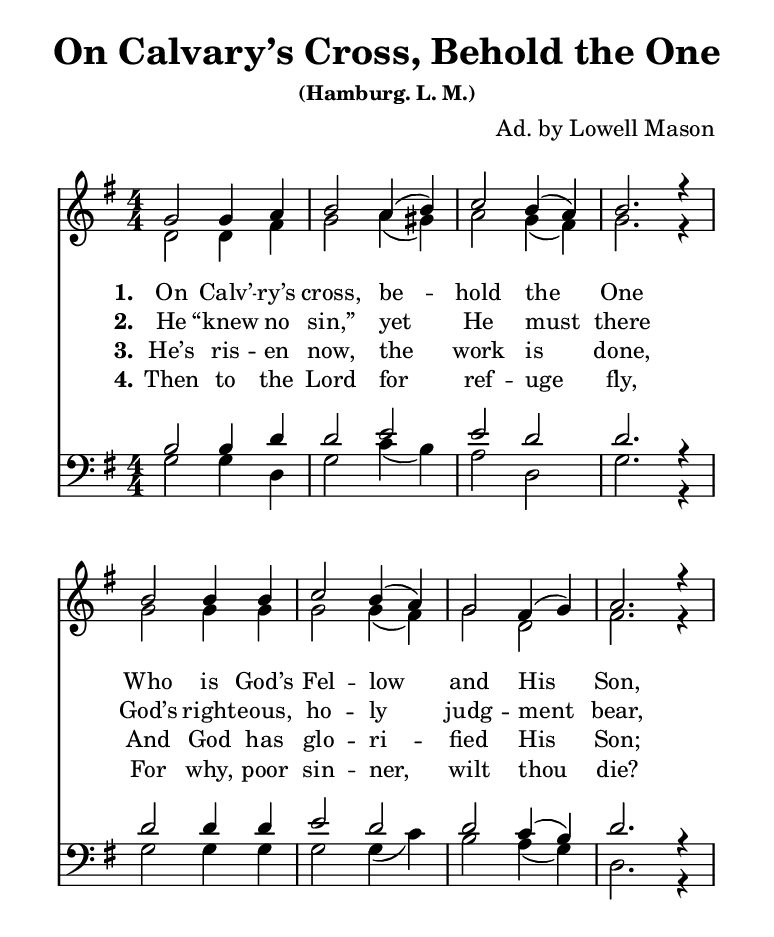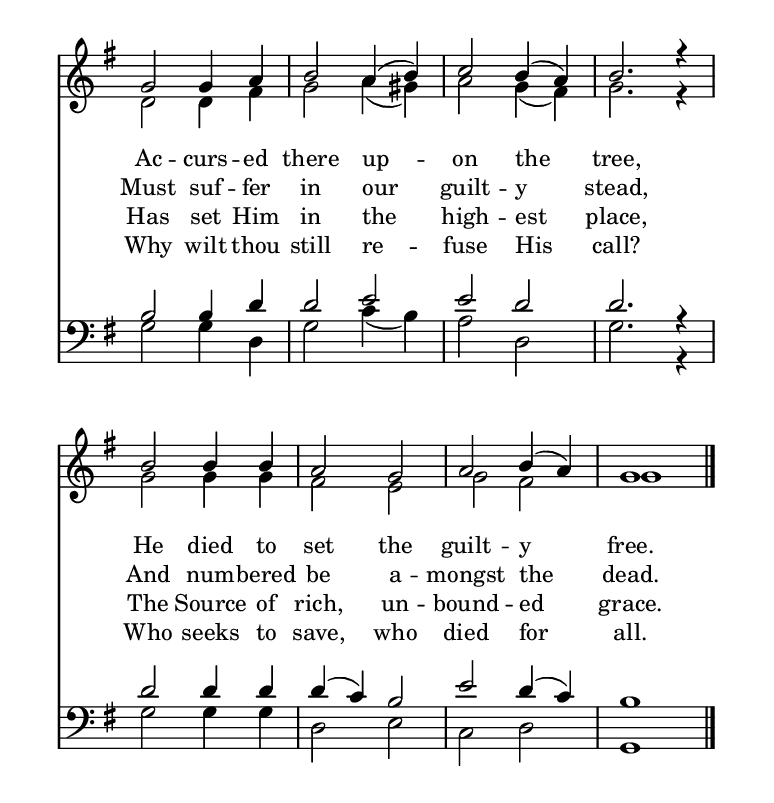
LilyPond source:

\include "common/global.ily"
\paper {
  \include "common/paper.ily"
  ragged-bottom = ##t
  ragged-last-bottom = ##t
  systems-per-page = ##f
  page-count = ##f
}

\header{
  title = "On Calvary’s Cross, Behold the One"
  subsubtitle = "(Hamburg. L. M.)"
  %meter = "L.M."
  %poet = ""
  composer = "Ad. by Lowell Mason"
  %copyright = ""
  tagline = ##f
}

patternA = { c2 c4 c4 | c2 c4( c4) | c2 c4( c4) | c2. c4 } % Line 1, 3 soprano / alto / bass, Line 2 soprano / bass
patternB = { c2 c4 c4 | c2 c4( c4) | c2 c2      | c2. c4 } % Line 2 alto, Line 1, 3 bass
patternC = { c2 c4 c4 | c2 c2      | c2 c2      | c1     } % Line 4 alto and bass
patternD = { c2 c4 c4 | c4( c4) c2 | c2 c4( c4) | c1     } % Line 4 tenor
patternE = { c2 c4 c4 | c2 c2      | c2 c4( c4) | c1     } % Line 4 soprano
patternF = { c2 c4 c4 | c2 c2      | c2 c2      | c2. c4 } % Line 1, 3 tenor
patternH = { c2 c4 c4 | c2 c2      | c2 c4( c4) | c2. c4 } % Line 2 tenor

global = {
  \include "common/overrides.ily"
  %\autoBeamOff
  \override Staff.TimeSignature.style = #'()
  \time 4/4
  \once \override Score.MetronomeMark.transparent = ##t
  \tempo 4 = 120
  \key g \major
  %\partial 4
  \autoBeamOff
}

notesSoprano = {
\global
\relative c'' {

  \changePitch \patternA { g g a | b a b | c b a   | b r }
  \changePitch \patternA { b b b | c b a | g fis g | a r }
  \changePitch \patternA { g g a | b a b | c b a   | b r }
  \changePitch \patternE { b b b | a g   | a b a   | g   }

  \bar "|."

}
}

notesAlto = {
\global
\relative e' {

  \changePitch \patternA { d d fis | g a gis | a g fis | g r   }
  \changePitch \patternB { g g g   | g g fis | g d     | fis r }
  \changePitch \patternA { d d fis | g a gis | a g fis | g r   }
  \changePitch \patternC { g g g   | fis e   | g fis   | g     }

}
}

notesTenor = {
\global
\relative a {

  \changePitch \patternF { b b d | d e   | e d   | d r }
  \changePitch \patternH { d d d | e d   | d c b | d r }
  \changePitch \patternF { b b d | d e   | e d   | d r }
  \changePitch \patternD { d d d | d c b | e d c | b   }

}
}

notesBass = {
\global
\relative f {

  \changePitch \patternB { g g d | g c b | a d,  | g r }
  \changePitch \patternA { g g g | g g c | b a g | d r }
  \changePitch \patternB { g g d | g c b | a d,  | g r }
  \changePitch \patternC { g g g | d e   | c d   | g,  }

}
}

wordsA = \lyricmode {
\set stanza = "1."

On Calv’ -- ry’s cross, be -- hold the One
Who is God’s Fel -- low and His Son,
Ac -- curs -- ed there up  -- on the tree,
He died to set the guilt -- y free.

}

wordsB = \lyricmode {
\set stanza = "2."

He “knew no sin,” yet He must there
God’s right -- eous, ho -- ly judg -- ment bear,
Must suf -- fer in our guilt -- y stead,
And num -- bered be a -- mongst the dead.

}

wordsC = \lyricmode {
\set stanza = "3."

He’s ris -- en now, the work is done,
And God has glo -- ri -- fied His Son;
Has set Him in the high -- est place,
The Source of rich, un -- bound -- ed grace.

}

wordsD = \lyricmode {
\set stanza = "4."

Then to the Lord for ref -- uge fly,
For why, poor sin -- ner, wilt thou die?
Why wilt thou still re -- fuse His call?
Who seeks to save, who died for all.

}


\score {
  \context ChoirStaff <<
    \context Staff = upper <<
      \set ChoirStaff.systemStartDelimiter = #'SystemStartBar
      \context Voice  = sopranos { \voiceOne << \notesSoprano >> }
      \context Voice  = altos { \voiceTwo << \notesAlto >> }
      \context Lyrics = one   \lyricsto sopranos \wordsA
      \context Lyrics = two   \lyricsto sopranos \wordsB
      \context Lyrics = three \lyricsto sopranos \wordsC
      \context Lyrics = four  \lyricsto sopranos \wordsD
      %\context Lyrics = five  \lyricsto sopranos \wordsE
    >>
    \context Staff = men <<
      \clef bass
      \context Voice  = tenors { \voiceOne << \notesTenor >> }
      \context Voice  = basses { \voiceTwo << \notesBass >> }
    >>
  >>
  \layout {
    \include "common/layout.ily"
  }
  \midi{
    \include "common/midi.ily"
  }
}

\version "2.18.0"  % necessary for upgrading to future LilyPond versions.

% vi:set et ts=2 sw=2 ai nocindent syntax=lilypond
